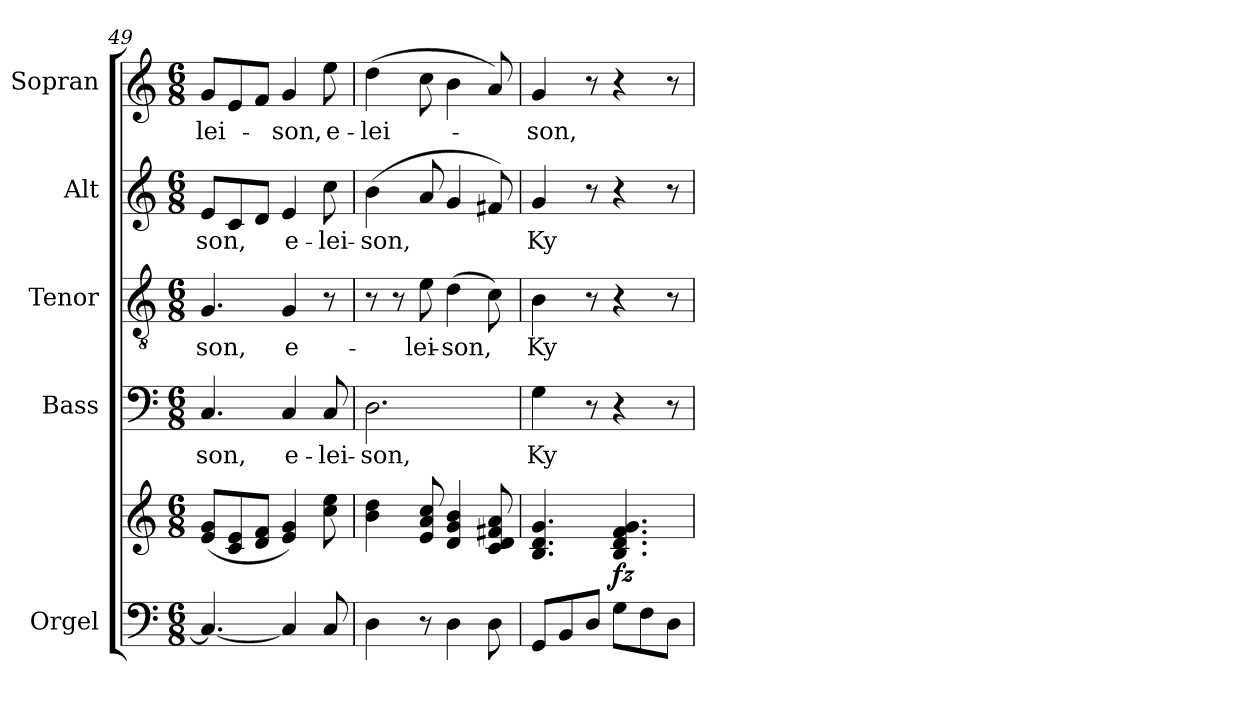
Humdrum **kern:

**kern	**kern	**dynam	**kern	**text	**kern	**text	**kern	**text	**kern	**text
*part5	*part5	*part5	*part4	*part4	*part3	*part3	*part2	*part2	*part1	*part1
*staff6	*staff5	*staff5/6	*staff4	*staff4	*staff3	*staff3	*staff2	*staff2	*staff1	*staff1
*I"Orgel	*	*	*I"Bass	*	*I"Tenor	*	*I"Alt	*	*I"Sopran	*
*I'Org.	*	*	*I'B.	*	*I'T.	*	*I'A.	*	*I'S.	*
*clefF4	*clefG2	*	*clefF4	*	*clefGv2	*	*clefG2	*	*clefG2	*
*k[]	*k[]	*	*k[]	*	*k[]	*	*k[]	*	*k[]	*
*C:	*C:	*	*C:	*	*C:	*	*C:	*	*C:	*
*M6/8	*M6/8	*	*M6/8	*	*M6/8	*	*M6/8	*	*M6/8	*
=49	=49	=49	=49	=49	=49	=49	=49	=49	=49	=49
!	!	!	!	!LO:LY:b	!	!LO:LY:b	!	!LO:LY:b	!	!LO:LY:b
4.C/_	(<8e/ 8g/L	.	4.C/	-son,	4.G/	-son,	8e/L	-son,	8g/L	-lei-
.	8c/ 8e/	.	.	.	.	.	8c/	.	8e/	.
.	8d/ 8f/J	.	.	.	.	.	8d/J	.	8f/J	.
!	!	!	!	!LO:LY:b	!	!LO:LY:b	!	!LO:LY:b	!	!LO:LY:b
4C/]	4e/ 4g/)	.	4C/	e-	4G/	e-	4e/	e-	4g/	-son,
!	!	!	!	!LO:LY:b	!	!	!	!LO:LY:b	!	!LO:LY:b
8C/	8cc\ 8ee\	.	8C/	-lei-	8r	.	8cc\	-lei-	8ee\	e-
=50	=50	=50	=50	=50	=50	=50	=50	=50	=50	=50
!	!	!	!	!LO:LY:b	!	!	!	!LO:LY:b	!	!LO:LY:b
4D\	4b\ 4dd\	.	2.D\	-son,	8r	.	(>4b\	-son,	(>4dd\	-lei-
.	.	.	.	.	8r	.	.	.	.	.
!	!	!	!	!	!	!LO:LY:b	!	!	!	!
8r	8e/ 8a/ 8cc/	.	.	.	8e\	-lei-	8a/	.	8cc\	.
!	!	!	!	!	!	!LO:LY:b	!	!	!	!
4D\	4d/ 4g/ 4b/	.	.	.	(>4d\	-son,	4g/	.	4b\	.
8D\	8c/ 8d/ 8f#X/ 8a/	.	.	.	8c\)	.	8f#X/)	.	8a/)	.
=51	=51	=51	=51	=51	=51	=51	=51	=51	=51	=51
!	!	!	!	!LO:LY:b	!	!LO:LY:b	!	!LO:LY:b	!	!LO:LY:b
8GG/L	4.B/ 4.d/ 4.g/	.	4G\	Ky-	4B\	Ky-	4g/	Ky-	4g/	-son,
8BB/	.	.	.	.	.	.	.	.	.	.
8D/J	.	.	8r	.	8r	.	8r	.	8r	.
!	!	!LO:DY:b	!	!	!	!	!	!	!	!
8G\L	4.B/ 4.d/ 4.f/ 4.g/	fz	4r	.	4r	.	4r	.	4r	.
8F\	.	.	.	.	.	.	.	.	.	.
8D\J	.	.	8r	.	8r	.	8r	.	8r	.
=	=	=	=	=	=	=	=	=	=	=
*-	*-	*-	*-	*-	*-	*-	*-	*-	*-	*-
